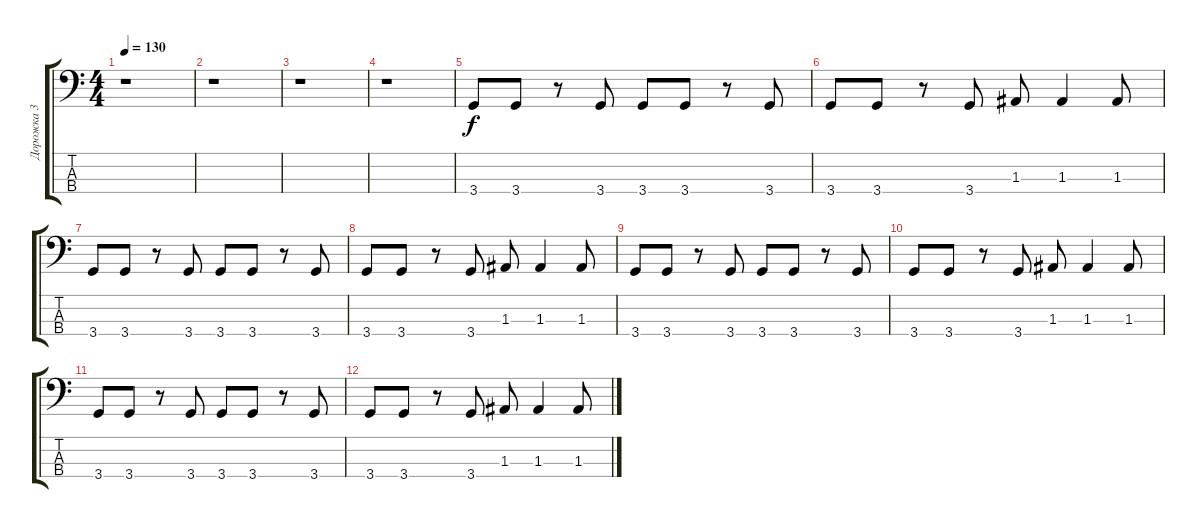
\track ("Дорожка 3" "Дорожка 3") {instrument electricbasspick}
\staff {score tabs}
\tuning (G2 D2 A1 E1) {hide}
\ts (4 4)
\tempo 130
\clef f4
\ks c
r.1{dy f instrument electricbasspick} |
r.1 |
r.1 |
r.1 |
3.4.8 3.4.8 r.8 3.4.8 3.4.8 3.4.8 r.8 3.4.8 |
3.4.8 3.4.8 r.8 3.4.8 1.3.8 1.3.4 1.3.8 |
3.4.8 3.4.8 r.8 3.4.8 3.4.8 3.4.8 r.8 3.4.8 |
3.4.8 3.4.8 r.8 3.4.8 1.3.8 1.3.4 1.3.8 |
3.4.8 3.4.8 r.8 3.4.8 3.4.8 3.4.8 r.8 3.4.8 |
3.4.8 3.4.8 r.8 3.4.8 1.3.8 1.3.4 1.3.8 |
3.4.8 3.4.8 r.8 3.4.8 3.4.8 3.4.8 r.8 3.4.8 |
3.4.8 3.4.8 r.8 3.4.8 1.3.8 1.3.4 1.3.8
